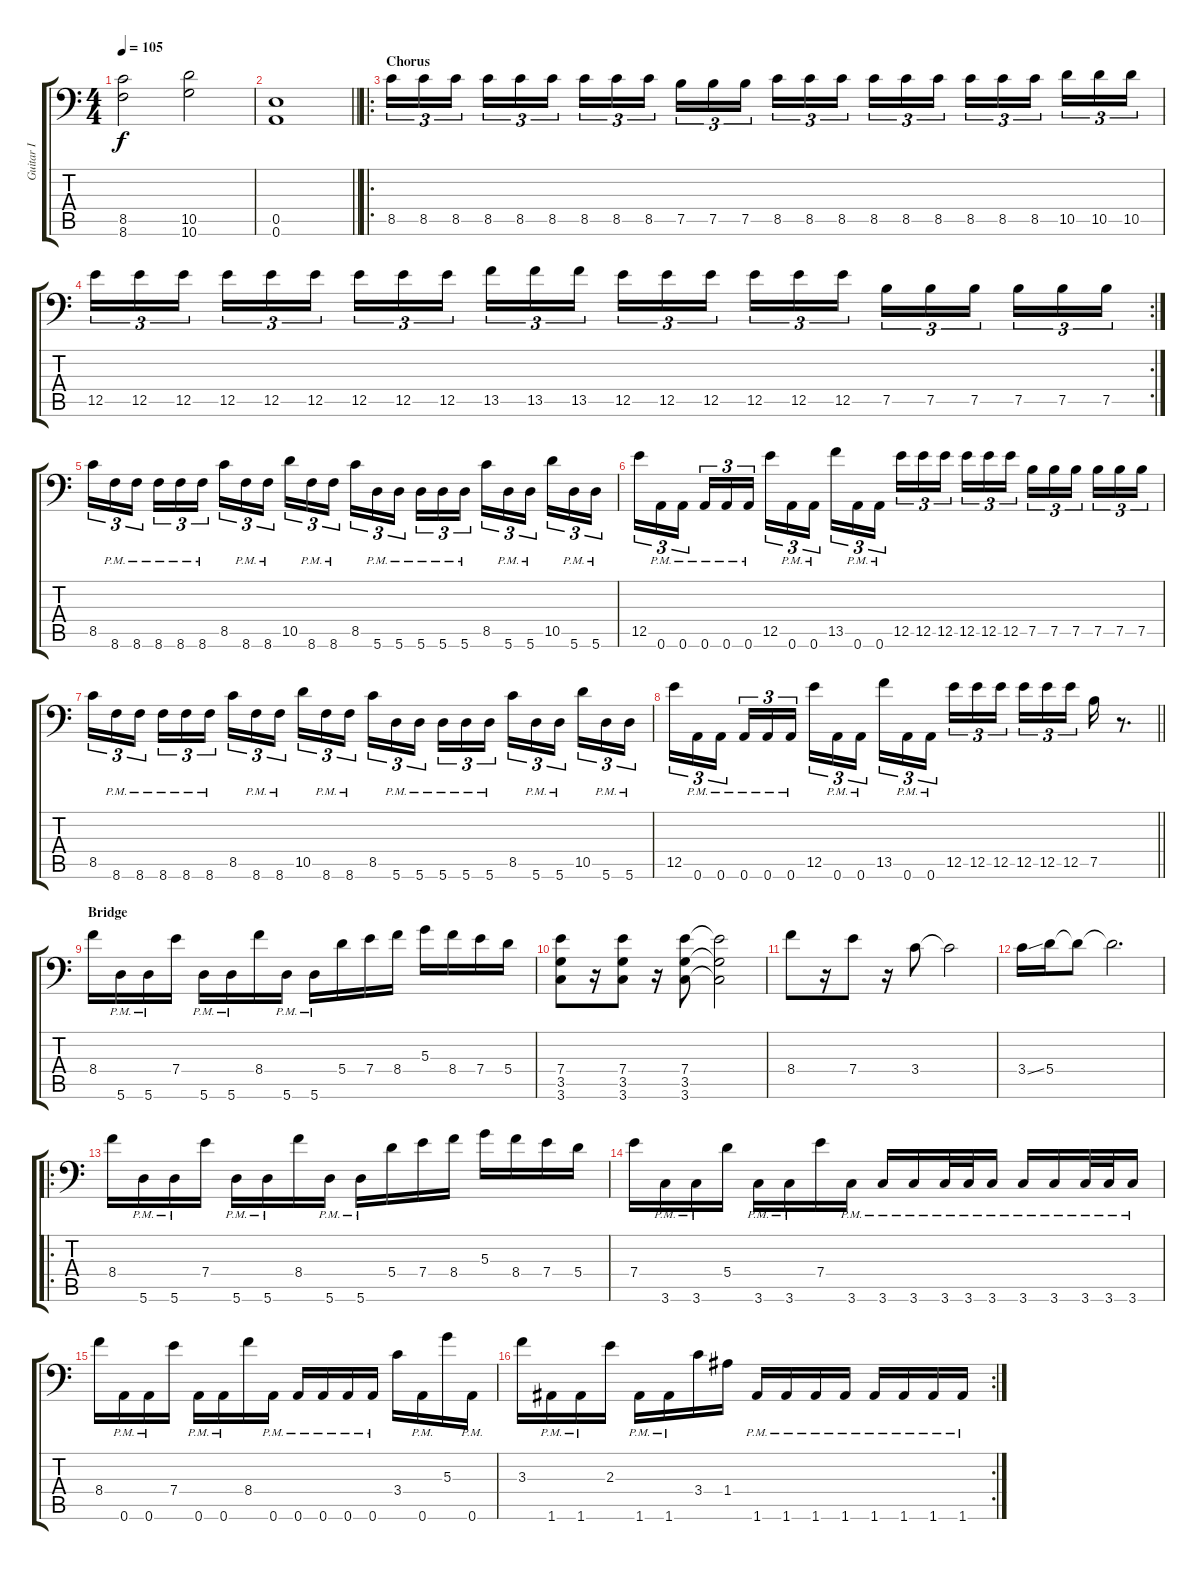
\track ("Guitar I" "Guitar I") {instrument distortionguitar}
\staff {score tabs}
\tuning (B3 Gb3 D3 A2 E2 A1) {hide}
\ts (4 4)
\tempo 105
\clef f4
\ks c
(8.5 8.6).2{dy f} (10.5 10.6).2 |
\barLineRight lightlight
(0.5 0.6).1 |
\ro
\section ("" "Chorus")
8.5.16{tu (3 2)} 8.5.16{tu (3 2)} 8.5.16{tu (3 2) beam splitsecondary} 8.5.16{tu (3 2)} 8.5.16{tu (3 2)} 8.5.16{tu (3 2)} 8.5.16{tu (3 2)} 8.5.16{tu (3 2)} 8.5.16{tu (3 2) beam splitsecondary} 7.5.16{tu (3 2)} 7.5.16{tu (3 2)} 7.5.16{tu (3 2)} 8.5.16{tu (3 2)} 8.5.16{tu (3 2)} 8.5.16{tu (3 2) beam splitsecondary} 8.5.16{tu (3 2)} 8.5.16{tu (3 2)} 8.5.16{tu (3 2)} 8.5.16{tu (3 2)} 8.5.16{tu (3 2)} 8.5.16{tu (3 2) beam splitsecondary} 10.5.16{tu (3 2)} 10.5.16{tu (3 2)} 10.5.16{tu (3 2)} |
\rc 2
12.5.16{tu (3 2)} 12.5.16{tu (3 2)} 12.5.16{tu (3 2) beam splitsecondary} 12.5.16{tu (3 2)} 12.5.16{tu (3 2)} 12.5.16{tu (3 2)} 12.5.16{tu (3 2)} 12.5.16{tu (3 2)} 12.5.16{tu (3 2) beam splitsecondary} 13.5.16{tu (3 2)} 13.5.16{tu (3 2)} 13.5.16{tu (3 2)} 12.5.16{tu (3 2)} 12.5.16{tu (3 2)} 12.5.16{tu (3 2) beam splitsecondary} 12.5.16{tu (3 2)} 12.5.16{tu (3 2)} 12.5.16{tu (3 2)} 7.5.16{tu (3 2)} 7.5.16{tu (3 2)} 7.5.16{tu (3 2) beam splitsecondary} 7.5.16{tu (3 2)} 7.5.16{tu (3 2)} 7.5.16{tu (3 2)} |
8.5.16{tu (3 2)} 8.6{pm}.16{tu (3 2)} 8.6{pm}.16{tu (3 2) beam splitsecondary} 8.6{pm}.16{tu (3 2)} 8.6{pm}.16{tu (3 2)} 8.6{pm}.16{tu (3 2)} 8.5.16{tu (3 2)} 8.6{pm}.16{tu (3 2)} 8.6{pm}.16{tu (3 2) beam splitsecondary} 10.5.16{tu (3 2)} 8.6{pm}.16{tu (3 2)} 8.6{pm}.16{tu (3 2)} 8.5.16{tu (3 2)} 5.6{pm}.16{tu (3 2)} 5.6{pm}.16{tu (3 2) beam splitsecondary} 5.6{pm}.16{tu (3 2)} 5.6{pm}.16{tu (3 2)} 5.6{pm}.16{tu (3 2)} 8.5.16{tu (3 2)} 5.6{pm}.16{tu (3 2)} 5.6{pm}.16{tu (3 2) beam splitsecondary} 10.5.16{tu (3 2)} 5.6{pm}.16{tu (3 2)} 5.6{pm}.16{tu (3 2)} |
12.5.16{tu (3 2)} 0.6{pm}.16{tu (3 2)} 0.6{pm}.16{tu (3 2) beam splitsecondary} 0.6{pm}.16{tu (3 2)} 0.6{pm}.16{tu (3 2)} 0.6{pm}.16{tu (3 2)} 12.5.16{tu (3 2)} 0.6{pm}.16{tu (3 2)} 0.6{pm}.16{tu (3 2) beam splitsecondary} 13.5.16{tu (3 2)} 0.6{pm}.16{tu (3 2)} 0.6{pm}.16{tu (3 2)} 12.5.16{tu (3 2)} 12.5.16{tu (3 2)} 12.5.16{tu (3 2) beam splitsecondary} 12.5.16{tu (3 2)} 12.5.16{tu (3 2)} 12.5.16{tu (3 2)} 7.5.16{tu (3 2)} 7.5.16{tu (3 2)} 7.5.16{tu (3 2) beam splitsecondary} 7.5.16{tu (3 2)} 7.5.16{tu (3 2)} 7.5.16{tu (3 2)} |
8.5.16{tu (3 2)} 8.6{pm}.16{tu (3 2)} 8.6{pm}.16{tu (3 2) beam splitsecondary} 8.6{pm}.16{tu (3 2)} 8.6{pm}.16{tu (3 2)} 8.6{pm}.16{tu (3 2)} 8.5.16{tu (3 2)} 8.6{pm}.16{tu (3 2)} 8.6{pm}.16{tu (3 2) beam splitsecondary} 10.5.16{tu (3 2)} 8.6{pm}.16{tu (3 2)} 8.6{pm}.16{tu (3 2)} 8.5.16{tu (3 2)} 5.6{pm}.16{tu (3 2)} 5.6{pm}.16{tu (3 2) beam splitsecondary} 5.6{pm}.16{tu (3 2)} 5.6{pm}.16{tu (3 2)} 5.6{pm}.16{tu (3 2)} 8.5.16{tu (3 2)} 5.6{pm}.16{tu (3 2)} 5.6{pm}.16{tu (3 2) beam splitsecondary} 10.5.16{tu (3 2)} 5.6{pm}.16{tu (3 2)} 5.6{pm}.16{tu (3 2)} |
\barLineRight lightlight
12.5.16{tu (3 2)} 0.6{pm}.16{tu (3 2)} 0.6{pm}.16{tu (3 2) beam splitsecondary} 0.6{pm}.16{tu (3 2)} 0.6{pm}.16{tu (3 2)} 0.6{pm}.16{tu (3 2)} 12.5.16{tu (3 2)} 0.6{pm}.16{tu (3 2)} 0.6{pm}.16{tu (3 2) beam splitsecondary} 13.5.16{tu (3 2)} 0.6{pm}.16{tu (3 2)} 0.6{pm}.16{tu (3 2)} 12.5.16{tu (3 2)} 12.5.16{tu (3 2)} 12.5.16{tu (3 2) beam splitsecondary} 12.5.16{tu (3 2)} 12.5.16{tu (3 2)} 12.5.16{tu (3 2)} 7.5.16 r.8{d} |
\section ("" "Bridge")
8.4.16 5.6{pm}.16 5.6{pm}.16 7.4.16 5.6{pm}.16 5.6{pm}.16 8.4.16 5.6{pm}.16 5.6{pm}.16 5.4.16 7.4.16 8.4.16 5.3.16 8.4.16 7.4.16 5.4.16 |
(7.4 3.5 3.6).8 r.16 (7.4 3.5 3.6).8 r.16 (7.4 3.5 3.6).8 (7.4{t} 3.5{t} 3.6{t}).2 |
8.4.8 r.16 7.4.8 r.16 3.4.8 3.4{t}.2 |
3.4{ss}.16 5.4.16 5.4{t}.8 5.4{t}.2{d} |
\ro
8.4.16 5.6{pm}.16 5.6{pm}.16 7.4.16 5.6{pm}.16 5.6{pm}.16 8.4.16 5.6{pm}.16 5.6{pm}.16 5.4.16 7.4.16 8.4.16 5.3.16 8.4.16 7.4.16 5.4.16 |
7.4.16 3.6{pm}.16 3.6{pm}.16 5.4.16 3.6{pm}.16 3.6{pm}.16 7.4.16 3.6{pm}.16 3.6{pm}.16 3.6{pm}.16 3.6{pm}.32 3.6{pm}.32 3.6{pm}.16 3.6{pm}.16 3.6{pm}.16 3.6{pm}.32 3.6{pm}.32 3.6{pm}.16 |
8.4.16 0.6{pm}.16 0.6{pm}.16 7.4.16 0.6{pm}.16 0.6{pm}.16 8.4.16 0.6{pm}.16 0.6{pm}.16 0.6{pm}.16 0.6{pm}.16 0.6{pm}.16 3.4.16 0.6{pm}.16 5.3.16 0.6{pm}.16 |
\rc 2
3.3.16 1.6{pm}.16 1.6{pm}.16 2.3.16 1.6{pm}.16 1.6{pm}.16 3.4.16 1.4.16 1.6{pm}.16 1.6{pm}.16 1.6{pm}.16 1.6{pm}.16 1.6{pm}.16 1.6{pm}.16 1.6{pm}.16 1.6{pm}.16
